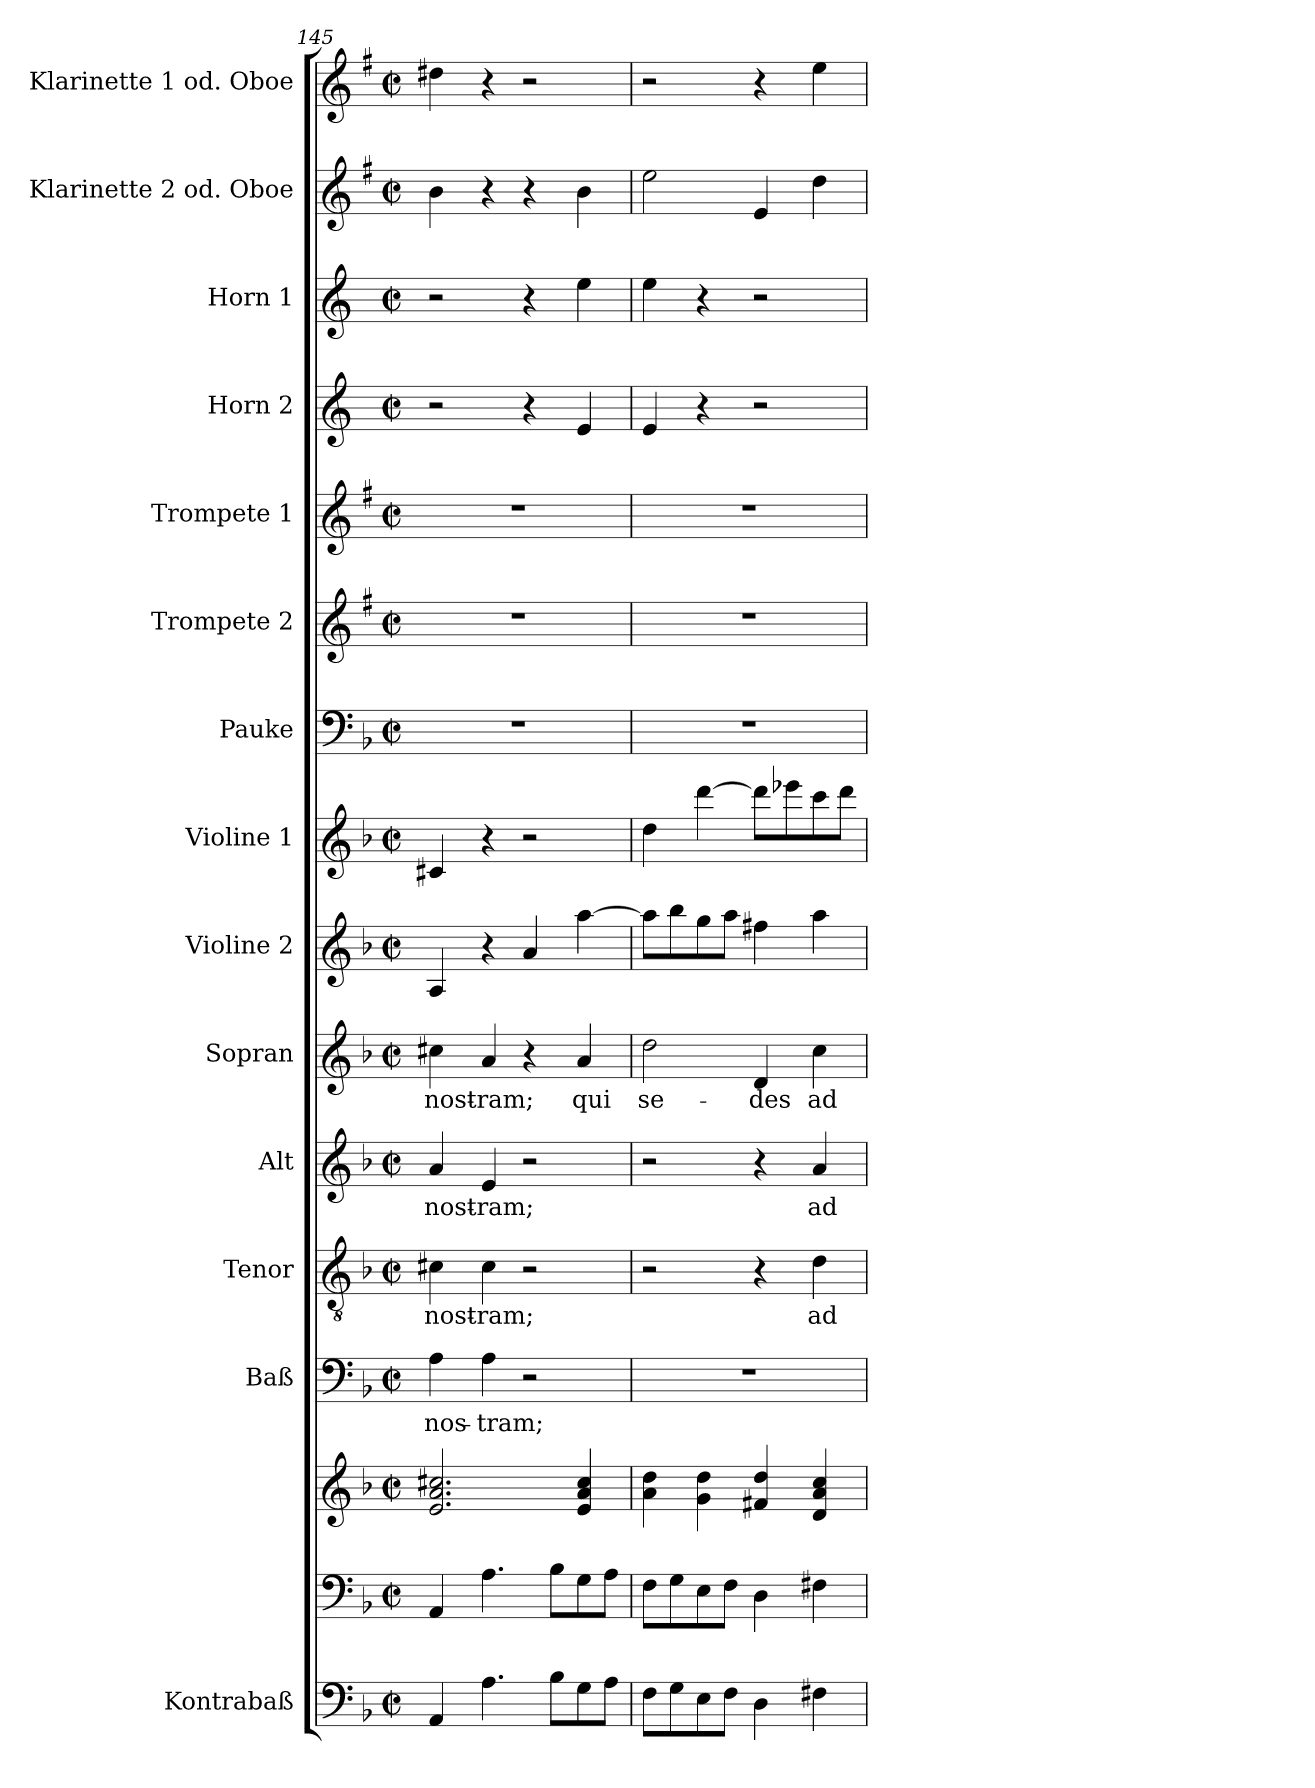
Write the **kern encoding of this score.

**kern	**kern	**kern	**kern	**text	**kern	**text	**kern	**text	**kern	**text	**kern	**kern	**kern	**kern	**kern	**kern	**kern	**kern	**kern
*part15	*part14	*part14	*part13	*part13	*part12	*part12	*part11	*part11	*part10	*part10	*part9	*part8	*part7	*part6	*part5	*part4	*part3	*part2	*part1
*staff16	*staff15	*staff14	*staff13	*staff13	*staff12	*staff12	*staff11	*staff11	*staff10	*staff10	*staff9	*staff8	*staff7	*staff6	*staff5	*staff4	*staff3	*staff2	*staff1
*I"Kontrabaß	*	*	*I"Baß	*	*I"Tenor	*	*I"Alt	*	*I"Sopran	*	*I"Violine 2	*I"Violine 1	*I"Pauke	*I"Trompete 2	*I"Trompete 1	*I"Horn 2	*I"Horn 1	*I"Klarinette 2 od. Oboe	*I"Klarinette 1 od. Oboe
*	*	*	*	*	*	*	*	*	*	*	*	*	*	*I'Tpt	*I'Tpt	*I'Hn	*I'Hn	*	*
!!LO:PB:g=z
*clefF4	*clefF4	*clefG2	*clefF4	*	*clefGv2	*	*clefG2	*	*clefG2	*	*clefG2	*clefG2	*clefF4	*clefG2	*clefG2	*clefG2	*clefG2	*clefG2	*clefG2
*ITrd7c12	*	*	*	*	*	*	*	*	*	*	*	*	*	*ITrd1c2	*ITrd1c2	*ITrd4c7	*ITrd4c7	*ITrd1c2	*ITrd1c2
*k[b-]	*k[b-]	*k[b-]	*k[b-]	*	*k[b-]	*	*k[b-]	*	*k[b-]	*	*k[b-]	*k[b-]	*k[b-]	*k[b-]	*k[b-]	*k[b-]	*k[b-]	*k[b-]	*k[b-]
*F:	*F:	*F:	*F:	*	*F:	*	*F:	*	*F:	*	*F:	*F:	*F:	*F:	*F:	*F:	*F:	*F:	*F:
*M2/2	*M2/2	*M2/2	*M2/2	*	*M2/2	*	*M2/2	*	*M2/2	*	*M2/2	*M2/2	*M2/2	*M2/2	*M2/2	*M2/2	*M2/2	*M2/2	*M2/2
*met(c|)	*met(c|)	*met(c|)	*met(c|)	*	*met(c|)	*	*met(c|)	*	*met(c|)	*	*met(c|)	*met(c|)	*met(c|)	*met(c|)	*met(c|)	*met(c|)	*met(c|)	*met(c|)	*met(c|)
=145	=145	=145	=145	=145	=145	=145	=145	=145	=145	=145	=145	=145	=145	=145	=145	=145	=145	=145	=145
!	!	!	!	!LO:LY:b	!	!LO:LY:b	!	!LO:LY:b	!	!LO:LY:b	!	!	!	!	!	!	!	!	!
4AAA/	4AA/	2.e/ 2.a/ 2.cc#X/	4A\	nos-	4c#X\	nost-	4a/	nost-	4cc#X\	nost-	4A/	4c#X/	1r	1r	1r	2r	2r	4a\	4cc#X\
!	!	!	!	!LO:LY:b	!	!LO:LY:b	!	!LO:LY:b	!	!LO:LY:b	!	!	!	!	!	!	!	!	!
4.AA\	4.A\	.	4A\	-tram;	4c#\	-ram;	4e/	-ram;	4a/	-ram;	4r	4r	.	.	.	.	.	4r	4r
.	.	.	2r	.	2r	.	2r	.	4r	.	4a/	2r	.	.	.	4r	4r	4r	2r
8BB-\L	8B-\L	.	.	.	.	.	.	.	.	.	.	.	.	.	.	.	.	.	.
!	!	!	!	!	!	!	!	!	!	!LO:LY:b	!	!	!	!	!	!	!	!	!
8GG\	8G\	4e/ 4a/ 4cc#/	.	.	.	.	.	.	4a/	qui	[4aa\	.	.	.	.	4A/	4a\	4a\	.
8AA\J	8A\J	.	.	.	.	.	.	.	.	.	.	.	.	.	.	.	.	.	.
=146	=146	=146	=146	=146	=146	=146	=146	=146	=146	=146	=146	=146	=146	=146	=146	=146	=146	=146	=146
!	!	!	!	!	!	!	!	!	!	!LO:LY:b	!	!	!	!	!	!	!	!	!
8FF\L	8F\L	4a\ 4dd\	1r	.	2r	.	2r	.	2dd\	se-	8aa\L]	4dd\	1r	1r	1r	4A/	4a\	2dd\	2r
8GG\	8G\	.	.	.	.	.	.	.	.	.	8bb-\	.	.	.	.	.	.	.	.
8EE\	8E\	4g\ 4dd\	.	.	.	.	.	.	.	.	8gg\	[4ddd\	.	.	.	4r	4r	.	.
8FF\J	8F\J	.	.	.	.	.	.	.	.	.	8aa\J	.	.	.	.	.	.	.	.
!	!	!	!	!	!	!	!	!	!	!LO:LY:b	!	!	!	!	!	!	!	!	!
4DD\	4D\	4f#X/ 4dd/	.	.	4r	.	4r	.	4d/	-des	4ff#X\	8ddd\L]	.	.	.	2r	2r	4d/	4r
.	.	.	.	.	.	.	.	.	.	.	.	8eee-X\	.	.	.	.	.	.	.
!	!	!	!	!	!	!LO:LY:b	!	!LO:LY:b	!	!LO:LY:b	!	!	!	!	!	!	!	!	!
4FF#X\	4F#X\	4d/ 4a/ 4cc/	.	.	4d\	ad	4a/	ad	4cc\	ad	4aa\	8ccc\	.	.	.	.	.	4cc\	4dd\
.	.	.	.	.	.	.	.	.	.	.	.	8ddd\J	.	.	.	.	.	.	.
=	=	=	=	=	=	=	=	=	=	=	=	=	=	=	=	=	=	=	=
*-	*-	*-	*-	*-	*-	*-	*-	*-	*-	*-	*-	*-	*-	*-	*-	*-	*-	*-	*-
